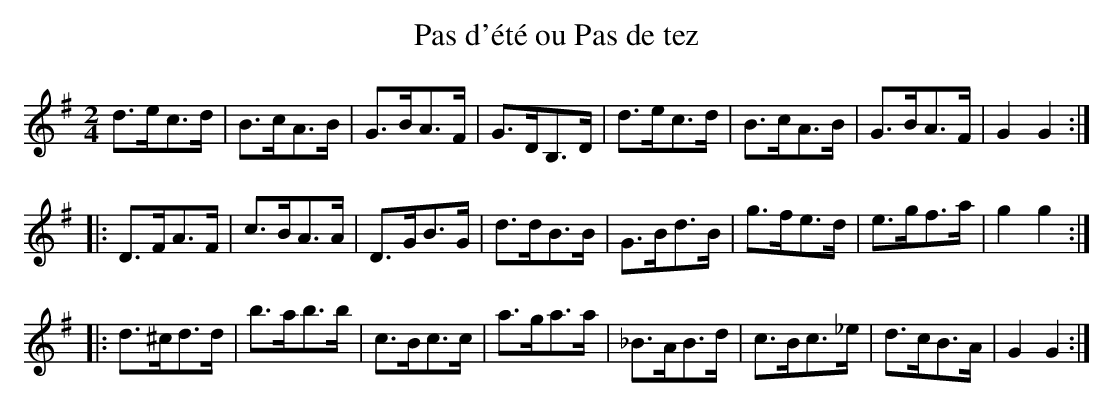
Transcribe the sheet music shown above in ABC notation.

X:1
T:Pas d'été ou Pas de tez
M:2/4
K:Gmaj
L:1/8
d>ec>d|B>cA>B|G>BA>F|G>DB,>D|d>ec>d|B>cA>B|G>BA>F|G2 G2:|
|:D>FA>F|c>BA>A|D>GB>G|d>dB>B|G>Bd>B|g>fe>d|e>gf>a|g2 g2:|
|:d>^cd>d|b>ab>b|c>Bc>c|a>ga>a|_B>AB>d|c>Bc>_e|d>cB>A|G2 G2:|]
